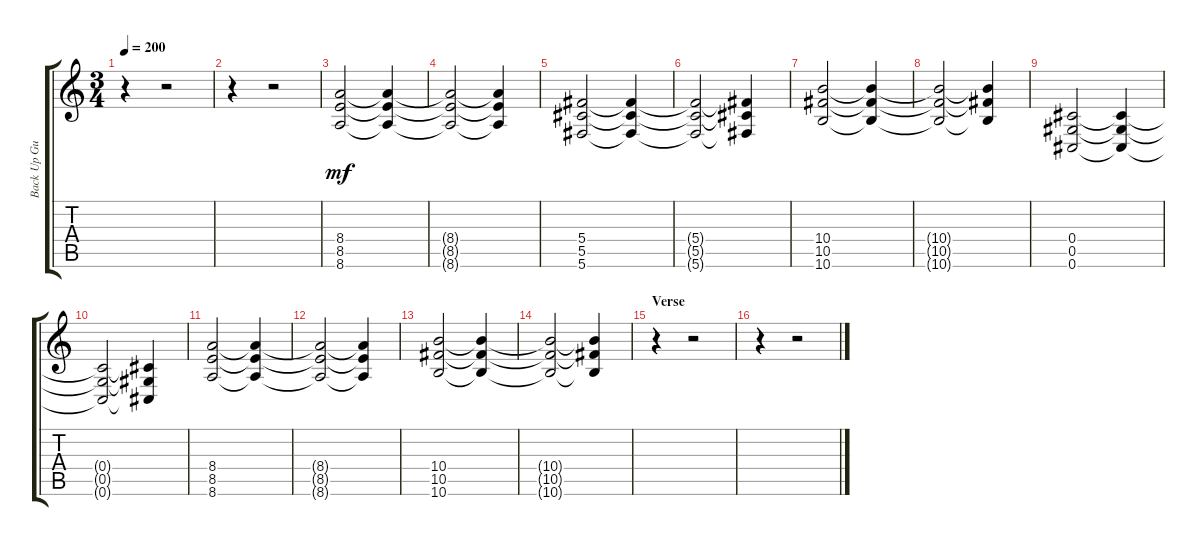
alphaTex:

\track ("Back Up Guitar" "Back Up Gu") {instrument distortionguitar}
\staff {score tabs}
\tuning (Eb4 Bb3 Gb3 Db3 Ab2 Db2) {hide}
\ts (3 4)
\tempo 200
\clef g2
\ks c
r.4{dy mf} r.2 |
r.4 r.2 |
(8.4 8.5 8.6).2 (8.4{t} 8.5{t} 8.6{t}).4 |
(8.4{t} 8.5{t} 8.6{t}).2 (8.4{t} 8.5{t} 8.6{t}).4 |
(5.4 5.5 5.6).2 (5.4{t} 5.5{t} 5.6{t}).4 |
(5.4{t} 5.5{t} 5.6{t}).2 (5.4{t} 5.5{t} 5.6{t}).4 |
(10.4 10.5 10.6).2 (10.4{t} 10.5{t} 10.6{t}).4 |
(10.4{t} 10.5{t} 10.6{t}).2 (10.4{t} 10.5{t} 10.6{t}).4 |
(0.4 0.5 0.6).2 (0.4{t} 0.5{t} 0.6{t}).4 |
(0.4{t} 0.5{t} 0.6{t}).2 (0.4{t} 0.5{t} 0.6{t}).4 |
(8.4 8.5 8.6).2 (8.4{t} 8.5{t} 8.6{t}).4 |
(8.4{t} 8.5{t} 8.6{t}).2 (8.4{t} 8.5{t} 8.6{t}).4 |
(10.4 10.5 10.6).2 (10.4{t} 10.5{t} 10.6{t}).4 |
(10.4{t} 10.5{t} 10.6{t}).2 (10.4{t} 10.5{t} 10.6{t}).4 |
\section ("" "Verse")
r.4 r.2 |
r.4 r.2
